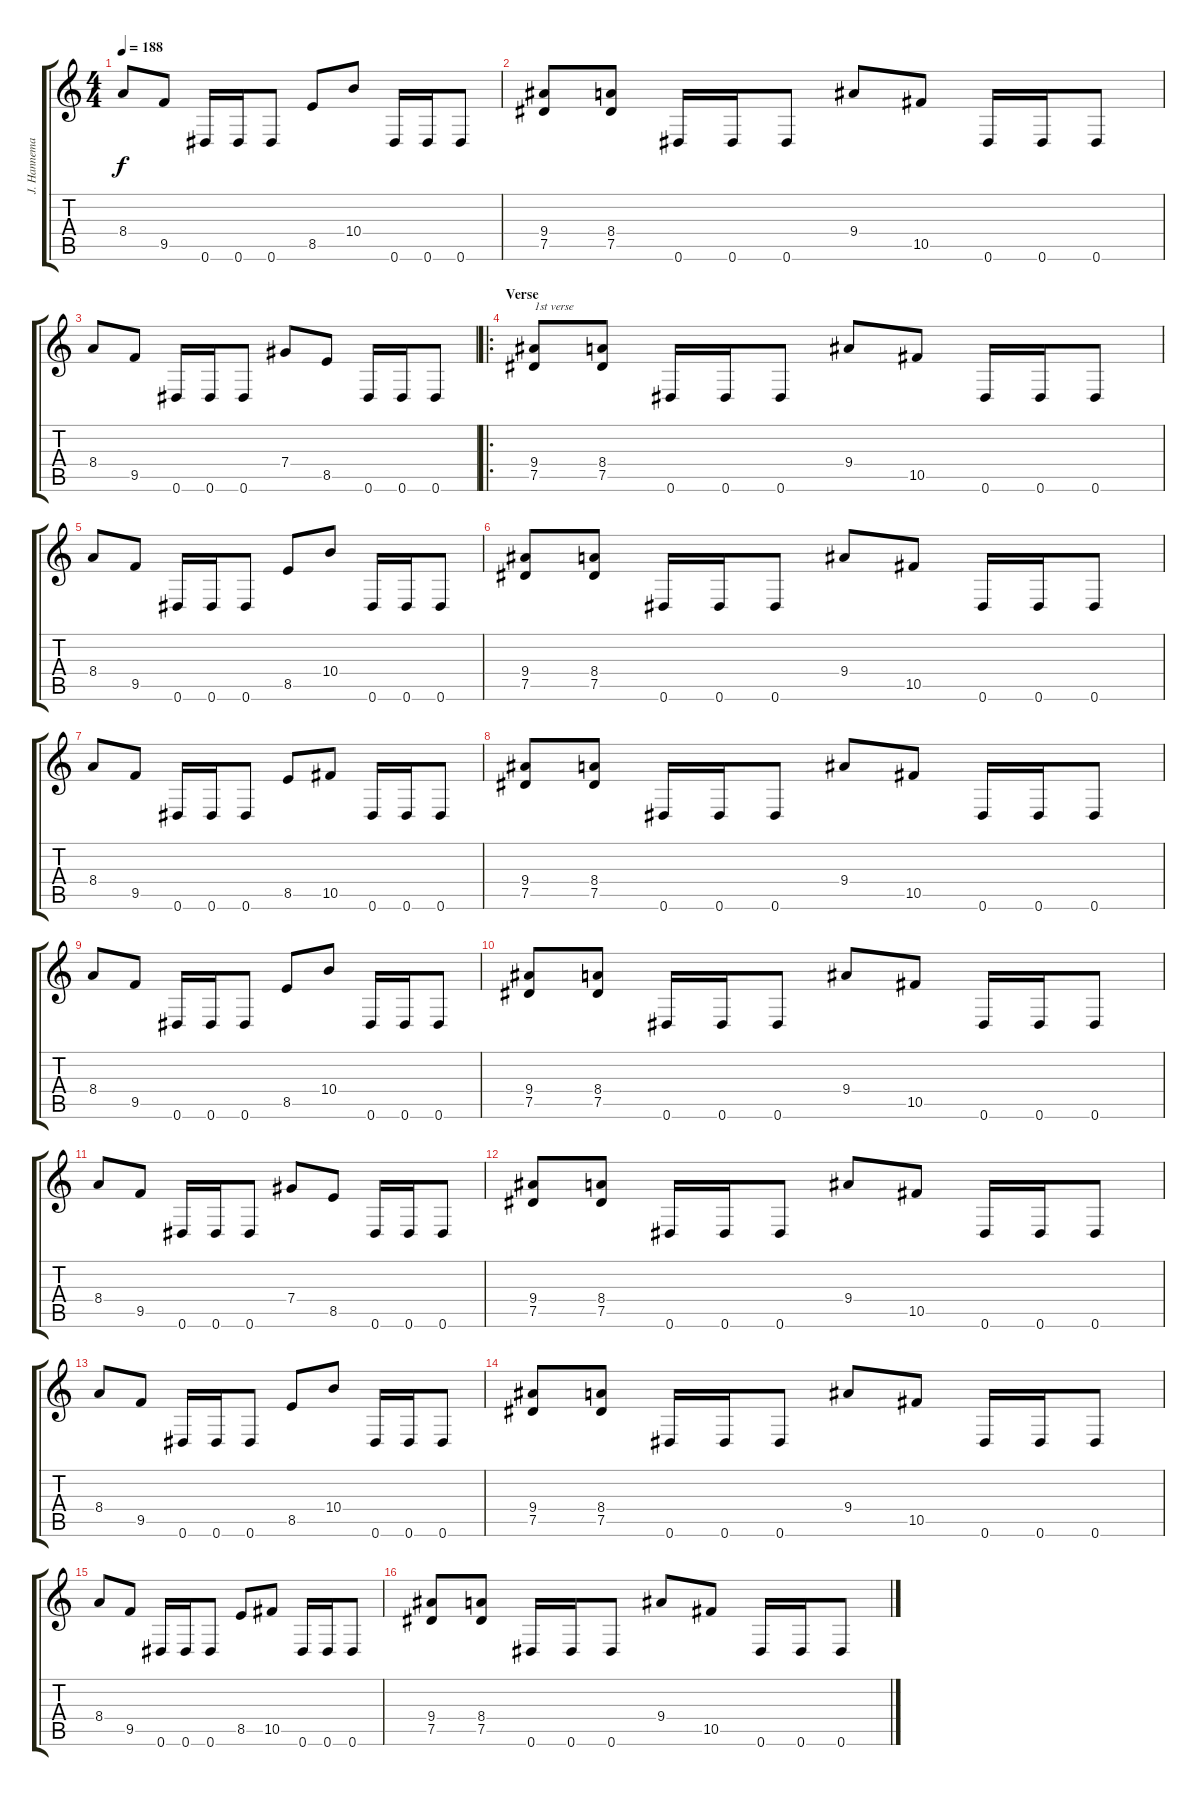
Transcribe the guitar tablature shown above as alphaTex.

\track ("J. Hannemann" "J. Hannema") {instrument distortionguitar}
\staff {score tabs}
\tuning (Eb4 Bb3 Gb3 Db3 Ab2 Eb2) {hide}
\ts (4 4)
\tempo 188
\clef g2
\ks c
8.4.8{dy f} 9.5.8 0.6.16 0.6.16 0.6.8 8.5.8 10.4.8 0.6.16 0.6.16 0.6.8 |
(9.4 7.5).8 (8.4 7.5).8 0.6.16 0.6.16 0.6.8 9.4.8 10.5.8 0.6.16 0.6.16 0.6.8 |
8.4.8 9.5.8 0.6.16 0.6.16 0.6.8 7.4.8 8.5.8 0.6.16 0.6.16 0.6.8 |
\ro
\section ("" "Verse")
(9.4 7.5).8{txt "1st verse"} (8.4 7.5).8 0.6.16 0.6.16 0.6.8 9.4.8 10.5.8 0.6.16 0.6.16 0.6.8 |
8.4.8 9.5.8 0.6.16 0.6.16 0.6.8 8.5.8 10.4.8 0.6.16 0.6.16 0.6.8 |
(9.4 7.5).8 (8.4 7.5).8 0.6.16 0.6.16 0.6.8 9.4.8 10.5.8 0.6.16 0.6.16 0.6.8 |
8.4.8 9.5.8 0.6.16 0.6.16 0.6.8 8.5.8 10.5.8 0.6.16 0.6.16 0.6.8 |
(9.4 7.5).8 (8.4 7.5).8 0.6.16 0.6.16 0.6.8 9.4.8 10.5.8 0.6.16 0.6.16 0.6.8 |
8.4.8 9.5.8 0.6.16 0.6.16 0.6.8 8.5.8 10.4.8 0.6.16 0.6.16 0.6.8 |
(9.4 7.5).8 (8.4 7.5).8 0.6.16 0.6.16 0.6.8 9.4.8 10.5.8 0.6.16 0.6.16 0.6.8 |
8.4.8 9.5.8 0.6.16 0.6.16 0.6.8 7.4.8 8.5.8 0.6.16 0.6.16 0.6.8 |
(9.4 7.5).8 (8.4 7.5).8 0.6.16 0.6.16 0.6.8 9.4.8 10.5.8 0.6.16 0.6.16 0.6.8 |
8.4.8 9.5.8 0.6.16 0.6.16 0.6.8 8.5.8 10.4.8 0.6.16 0.6.16 0.6.8 |
(9.4 7.5).8 (8.4 7.5).8 0.6.16 0.6.16 0.6.8 9.4.8 10.5.8 0.6.16 0.6.16 0.6.8 |
8.4.8 9.5.8 0.6.16 0.6.16 0.6.8 8.5.8 10.5.8 0.6.16 0.6.16 0.6.8 |
(9.4 7.5).8 (8.4 7.5).8 0.6.16 0.6.16 0.6.8 9.4.8 10.5.8 0.6.16 0.6.16 0.6.8
